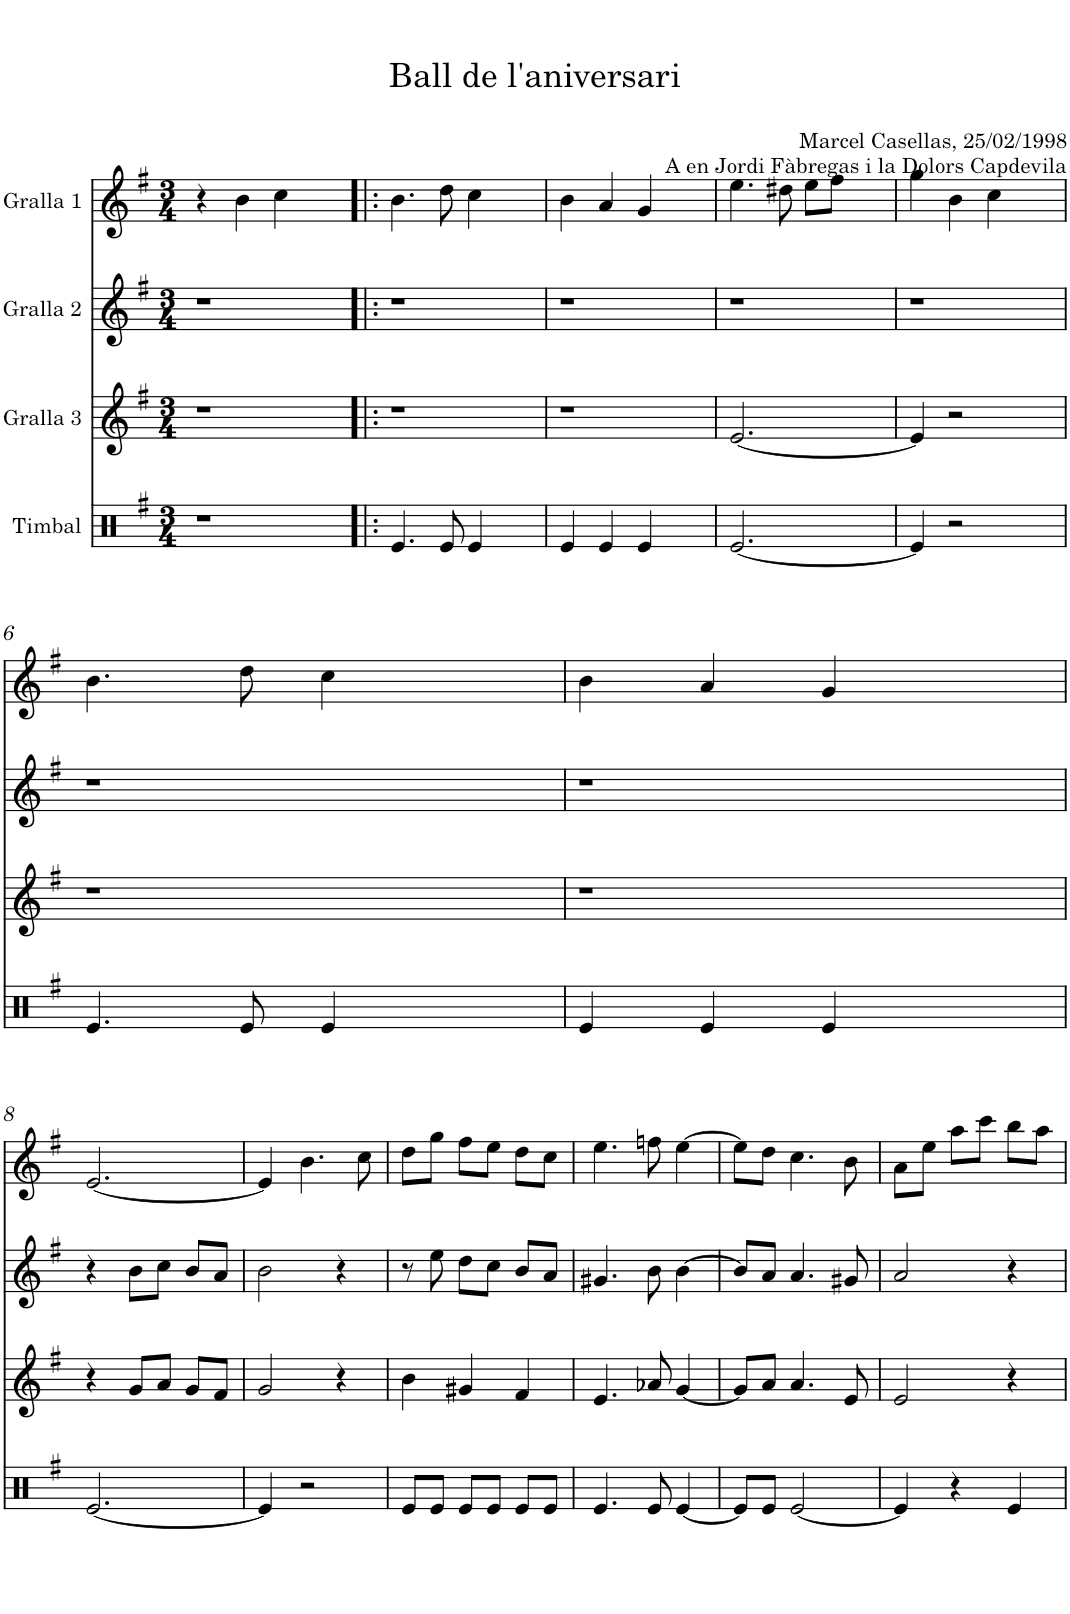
**kern	**kern	**kern	**kern
*part4	*part3	*part2	*part1
*staff4	*staff3	*staff2	*staff1
*I"Timbal	*I"Gralla 3	*I"Gralla 2	*I"Gralla 1
*clefX	*clefG2	*clefG2	*clefG2
*k[f#]	*k[f#]	*k[f#]	*k[f#]
*M3/4	*M3/4	*M3/4	*M3/4
=1	=1	=1	=1
2.r	2.r	2.r	4r
.	.	.	4b\
.	.	.	4cc\
4ryy	4ryy	4ryy	4ryy
=2!|:	=2!|:	=2!|:	=2!|:
4.e/	2.r	2.r	4.b\
8e/	.	.	8dd\
4e/	.	.	4cc\
4ryy	4ryy	4ryy	4ryy
=3	=3	=3	=3
4e/	2.r	2.r	4b\
4e/	.	.	4a/
4e/	.	.	4g/
4ryy	4ryy	4ryy	4ryy
=4	=4	=4	=4
[2.e/	[2.e/	2.r	4.ee\
.	.	.	8dd#X\
.	.	.	8ee\L
.	.	.	8ff#\J
4ryy	4ryy	4ryy	4ryy
=5	=5	=5	=5
4e/]	4e/]	2.r	4gg\
2r	2r	.	4b\
.	.	.	4cc\
4ryy	4ryy	4ryy	4ryy
!!LO:LB:g=z
=6	=6	=6	=6
4.e/	2.r	2.r	4.b\
8e/	.	.	8dd\
4e/	.	.	4cc\
4ryy	4ryy	4ryy	4ryy
=7	=7	=7	=7
4e/	2.r	2.r	4b\
4e/	.	.	4a/
4e/	.	.	4g/
4ryy	4ryy	4ryy	4ryy
!!LO:LB:g=z
=8	=8	=8	=8
[2.e/	4r	4r	[2.e/
.	8g/L	8b\L	.
.	8a/J	8cc\J	.
.	8g/L	8b/L	.
.	8f#/J	8a/J	.
=9	=9	=9	=9
4e/]	2g/	2b\	4e/]
2r	.	.	4.b\
.	4r	4r	.
.	.	.	8cc\
=10	=10	=10	=10
8e/L	4b\	8r	8dd\L
8e/J	.	8ee\	8gg\J
8e/L	4g#X/	8dd\L	8ff#\L
8e/J	.	8cc\J	8ee\J
8e/L	4f#/	8b/L	8dd\L
8e/J	.	8a/J	8cc\J
=11	=11	=11	=11
4.e/	4.e/	4.g#X/	4.ee\
8e/	8a-X/	8b\	8ffn\
[4e/	[4g/	[4b\	[4ee\
=12	=12	=12	=12
8e/L]	8g/L]	8b/L]	8ee\L]
8e/J	8a/J	8a/J	8dd\J
[2e/	4.a/	4.a/	4.cc\
.	8e/	8g#X/	8b\
=13	=13	=13	=13
4e/]	2e/	2a/	8a\L
.	.	.	8ee\J
4r	.	.	8aa\L
.	.	.	8ccc\J
4e/	4r	4r	8bb\L
.	.	.	8aa\J
=	=	=	=
*-	*-	*-	*-
